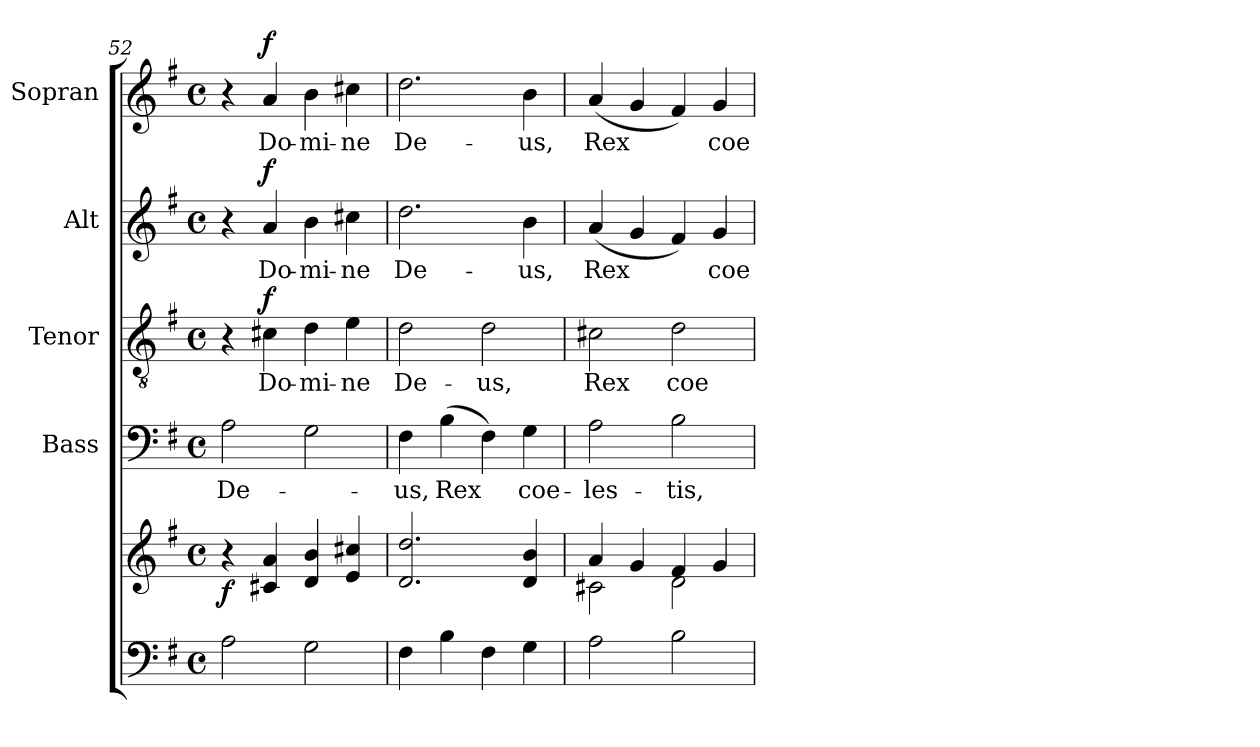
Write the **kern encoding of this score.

**kern	**kern	**dynam	**kern	**text	**kern	**text	**dynam	**kern	**text	**dynam	**kern	**text	**dynam
*part5	*part5	*part5	*part4	*part4	*part3	*part3	*part3	*part2	*part2	*part2	*part1	*part1	*part1
*staff6	*staff5	*staff5/6	*staff4	*staff4	*staff3	*staff3	*staff3	*staff2	*staff2	*staff2	*staff1	*staff1	*staff1
*	*	*	*I"Bass	*	*I"Tenor	*	*	*I"Alt	*	*	*I"Sopran	*	*
*	*	*	*I'B.	*	*I'T.	*	*	*I'A.	*	*	*I'S.	*	*
*clefF4	*clefG2	*	*clefF4	*	*clefGv2	*	*	*clefG2	*	*	*clefG2	*	*
*k[f#]	*k[f#]	*	*k[f#]	*	*k[f#]	*	*	*k[f#]	*	*	*k[f#]	*	*
*G:	*G:	*	*G:	*	*G:	*	*	*G:	*	*	*G:	*	*
*M4/4	*M4/4	*	*M4/4	*	*M4/4	*	*	*M4/4	*	*	*M4/4	*	*
*met(c)	*met(c)	*	*met(c)	*	*met(c)	*	*	*met(c)	*	*	*met(c)	*	*
=52	=52	=52	=52	=52	=52	=52	=52	=52	=52	=52	=52	=52	=52
!	!	!LO:DY:b	!	!LO:LY:b	!	!	!	!	!	!	!	!	!
2A\	4r	f	2A\	De-	4r	.	.	4r	.	.	4r	.	.
!	!	!	!	!	!	!LO:LY:b	!LO:DY:a	!	!LO:LY:b	!LO:DY:a	!	!LO:LY:b	!LO:DY:a
.	4c#X/ 4a/	.	.	.	4c#X\	Do-	f	4a/	Do-	f	4a/	Do-	f
!	!	!	!	!	!	!LO:LY:b	!	!	!LO:LY:b	!	!	!LO:LY:b	!
2G\	4d/ 4b/	.	2G\	.	4d\	-mi-	.	4b\	-mi-	.	4b\	-mi-	.
!	!	!	!	!	!	!LO:LY:b	!	!	!LO:LY:b	!	!	!LO:LY:b	!
.	4e/ 4cc#X/	.	.	.	4e\	-ne	.	4cc#X\	-ne	.	4cc#X\	-ne	.
=53	=53	=53	=53	=53	=53	=53	=53	=53	=53	=53	=53	=53	=53
!	!	!	!	!LO:LY:b	!	!LO:LY:b	!	!	!LO:LY:b	!	!	!LO:LY:b	!
4F#\	2.d/ 2.dd/	.	4F#\	-us,	2d\	De-	.	2.dd\	De-	.	2.dd\	De-	.
!	!	!	!	!LO:LY:b	!	!	!	!	!	!	!	!	!
4B\	.	.	(>4B\	Rex	.	.	.	.	.	.	.	.	.
!	!	!	!	!	!	!LO:LY:b	!	!	!	!	!	!	!
4F#\	.	.	4F#\)	.	2d\	-us,	.	.	.	.	.	.	.
!	!	!	!	!LO:LY:b	!	!	!	!	!LO:LY:b	!	!	!LO:LY:b	!
4G\	4d/ 4b/	.	4G\	coe-	.	.	.	4b\	-us,	.	4b\	-us,	.
!!LO:LB:g=z
=54	=54	=54	=54	=54	=54	=54	=54	=54	=54	=54	=54	=54	=54
*	*^	*	*	*	*	*	*	*	*	*	*	*	*
!	!	!	!	!	!LO:LY:b	!	!LO:LY:b	!	!	!LO:LY:b	!	!	!LO:LY:b	!
2A\	4a/	2c#X\	.	2A\	-les-	2c#X\	Rex	.	(<4a/	Rex	.	(<4a/	Rex	.
.	4g/	.	.	.	.	.	.	.	4g/	.	.	4g/	.	.
!	!	!	!	!	!LO:LY:b	!	!LO:LY:b	!	!	!	!	!	!	!
2B\	4f#/	2d\	.	2B\	-tis,	2d\	coe-	.	4f#/)	.	.	4f#/)	.	.
!	!	!	!	!	!	!	!	!	!	!LO:LY:b	!	!	!LO:LY:b	!
.	4g/	.	.	.	.	.	.	.	4g/	coe-	.	4g/	coe-	.
*	*v	*v	*	*	*	*	*	*	*	*	*	*	*	*
=	=	=	=	=	=	=	=	=	=	=	=	=	=
*-	*-	*-	*-	*-	*-	*-	*-	*-	*-	*-	*-	*-	*-
